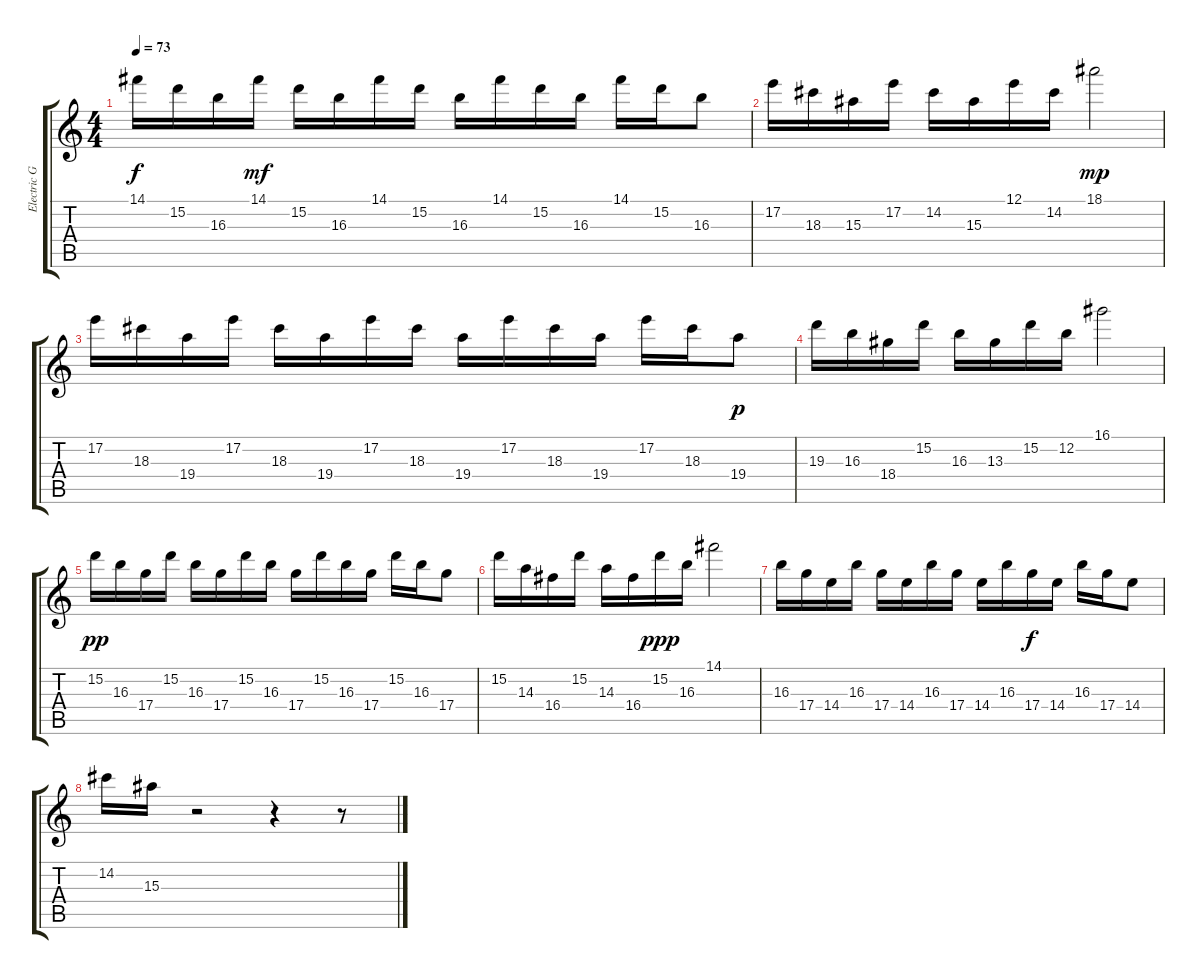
\track ("Electric Guitar 2" "Electric G") {instrument distortionguitar}
\staff {score tabs}
\tuning (E4 B3 G3 D3 A2 E2) {hide}
\ts (4 4)
\tempo 73
\clef g2
\ks c
14.1.16{dy f} 15.2.16 16.3.16 14.1.16{dy mf} 15.2.16 16.3.16 14.1.16 15.2.16 16.3.16 14.1.16 15.2.16 16.3.16 14.1.16 15.2.16 16.3.8 |
17.2.16 18.3.16 15.3.16 17.2.16 14.2.16 15.3.16 12.1.16 14.2.16 18.1.2{dy mp} |
17.2.16 18.3.16 19.4.16 17.2.16 18.3.16 19.4.16 17.2.16 18.3.16 19.4.16 17.2.16 18.3.16 19.4.16 17.2.16 18.3.16 19.4.8{dy p} |
19.3.16 16.3.16 18.4.16 15.2.16 16.3.16 13.3.16 15.2.16 12.2.16 16.1.2 |
15.2.16{dy pp} 16.3.16 17.4.16 15.2.16 16.3.16 17.4.16 15.2.16 16.3.16 17.4.16 15.2.16 16.3.16 17.4.16 15.2.16 16.3.16 17.4.8 |
15.2.16 14.3.16 16.4.16 15.2.16 14.3.16 16.4.16 15.2.16{dy ppp} 16.3.16 14.1.2 |
16.3.16 17.4.16 14.4.16 16.3.16 17.4.16 14.4.16 16.3.16 17.4.16 14.4.16 16.3.16 17.4.16{dy f} 14.4.16 16.3.16 17.4.16 14.4.8 |
14.2.16 15.3.16 r.2 r.4 r.8
